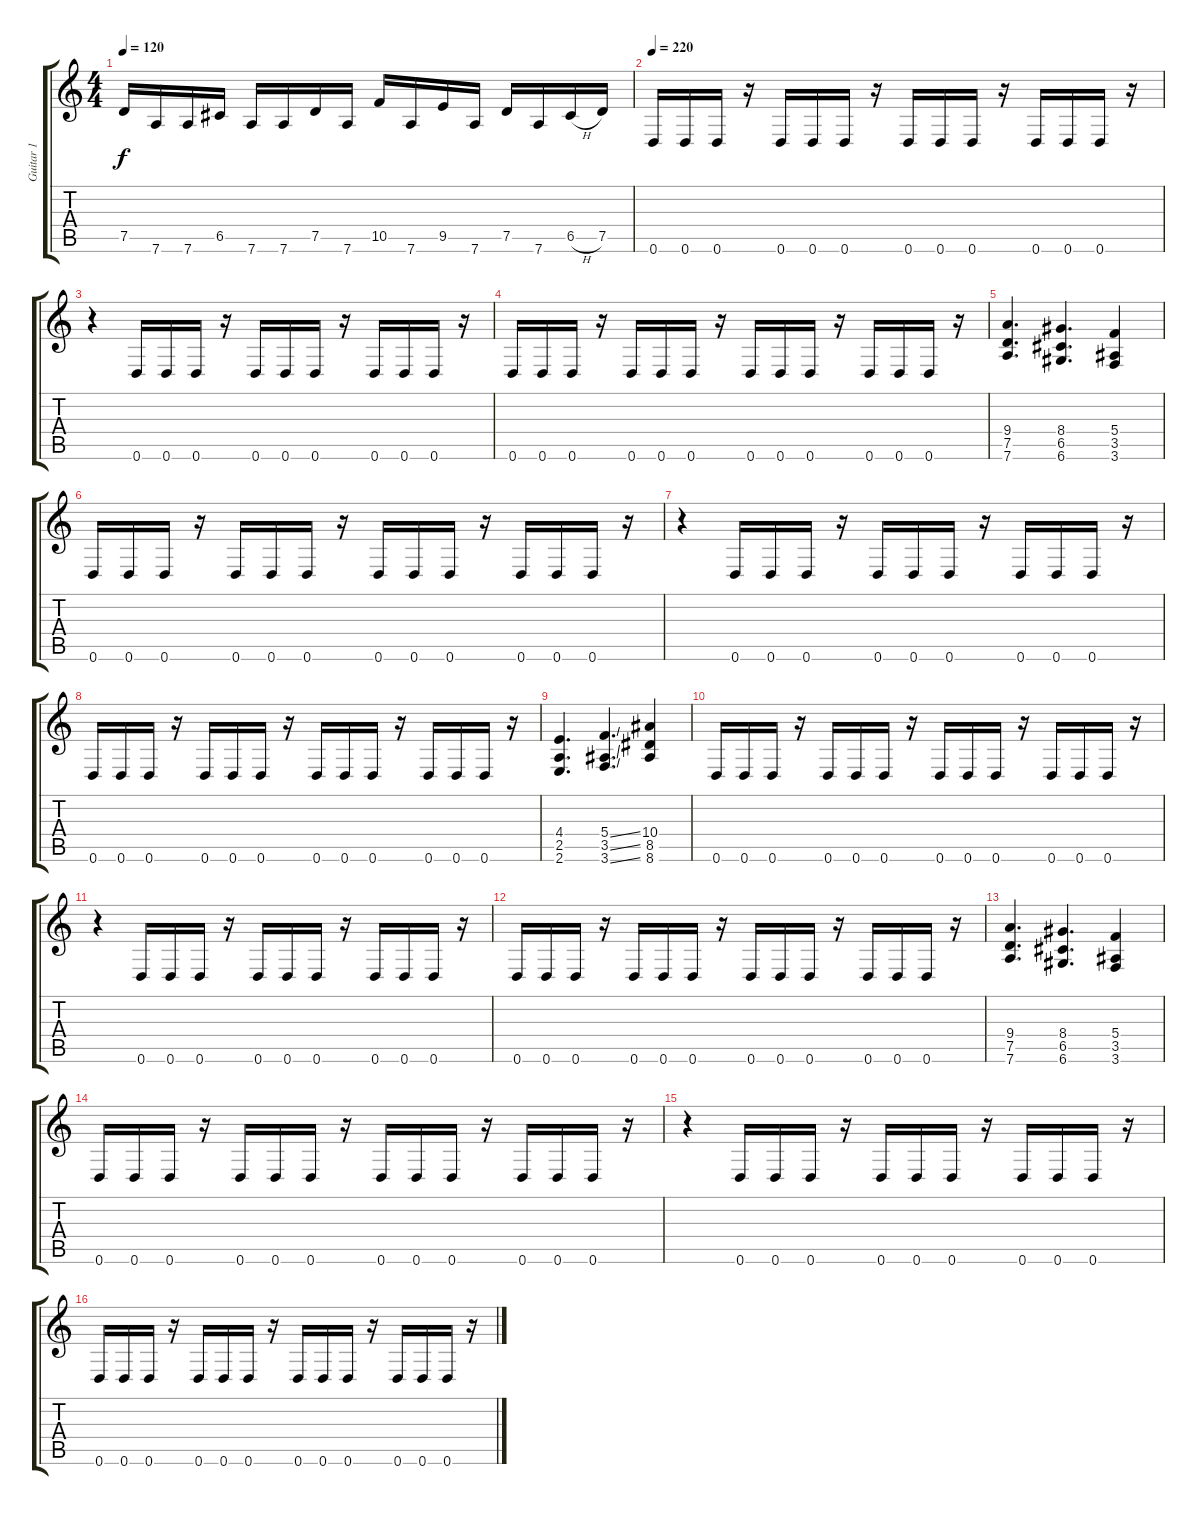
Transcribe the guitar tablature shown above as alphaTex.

\track ("Guitar 1" "Guitar 1") {instrument distortionguitar}
\staff {score tabs}
\tuning (D4 A3 F3 C3 G2 D2) {hide}
\ts (4 4)
\tempo 120
\clef g2
\ks c
7.5.16{dy f} 7.6.16 7.6.16 6.5.16 7.6.16 7.6.16 7.5.16 7.6.16 10.5.16 7.6.16 9.5.16 7.6.16 7.5.16 7.6.16 6.5{h}.16 7.5.16 |
\tempo 220
0.6.16 0.6.16 0.6.16 r.16 0.6.16 0.6.16 0.6.16 r.16 0.6.16 0.6.16 0.6.16 r.16 0.6.16 0.6.16 0.6.16 r.16 |
r.4 0.6.16 0.6.16 0.6.16 r.16 0.6.16 0.6.16 0.6.16 r.16 0.6.16 0.6.16 0.6.16 r.16 |
0.6.16 0.6.16 0.6.16 r.16 0.6.16 0.6.16 0.6.16 r.16 0.6.16 0.6.16 0.6.16 r.16 0.6.16 0.6.16 0.6.16 r.16 |
(9.4 7.5 7.6).4{d} (8.4 6.5 6.6).4{d} (5.4 3.5 3.6).4 |
0.6.16 0.6.16 0.6.16 r.16 0.6.16 0.6.16 0.6.16 r.16 0.6.16 0.6.16 0.6.16 r.16 0.6.16 0.6.16 0.6.16 r.16 |
r.4 0.6.16 0.6.16 0.6.16 r.16 0.6.16 0.6.16 0.6.16 r.16 0.6.16 0.6.16 0.6.16 r.16 |
0.6.16 0.6.16 0.6.16 r.16 0.6.16 0.6.16 0.6.16 r.16 0.6.16 0.6.16 0.6.16 r.16 0.6.16 0.6.16 0.6.16 r.16 |
(4.4 2.5 2.6).4{d} (5.4{ss} 3.5{ss} 3.6{ss}).4{d} (10.4 8.5 8.6).4 |
0.6.16 0.6.16 0.6.16 r.16 0.6.16 0.6.16 0.6.16 r.16 0.6.16 0.6.16 0.6.16 r.16 0.6.16 0.6.16 0.6.16 r.16 |
r.4 0.6.16 0.6.16 0.6.16 r.16 0.6.16 0.6.16 0.6.16 r.16 0.6.16 0.6.16 0.6.16 r.16 |
0.6.16 0.6.16 0.6.16 r.16 0.6.16 0.6.16 0.6.16 r.16 0.6.16 0.6.16 0.6.16 r.16 0.6.16 0.6.16 0.6.16 r.16 |
(9.4 7.5 7.6).4{d} (8.4 6.5 6.6).4{d} (5.4 3.5 3.6).4 |
0.6.16 0.6.16 0.6.16 r.16 0.6.16 0.6.16 0.6.16 r.16 0.6.16 0.6.16 0.6.16 r.16 0.6.16 0.6.16 0.6.16 r.16 |
r.4 0.6.16 0.6.16 0.6.16 r.16 0.6.16 0.6.16 0.6.16 r.16 0.6.16 0.6.16 0.6.16 r.16 |
0.6.16 0.6.16 0.6.16 r.16 0.6.16 0.6.16 0.6.16 r.16 0.6.16 0.6.16 0.6.16 r.16 0.6.16 0.6.16 0.6.16 r.16
